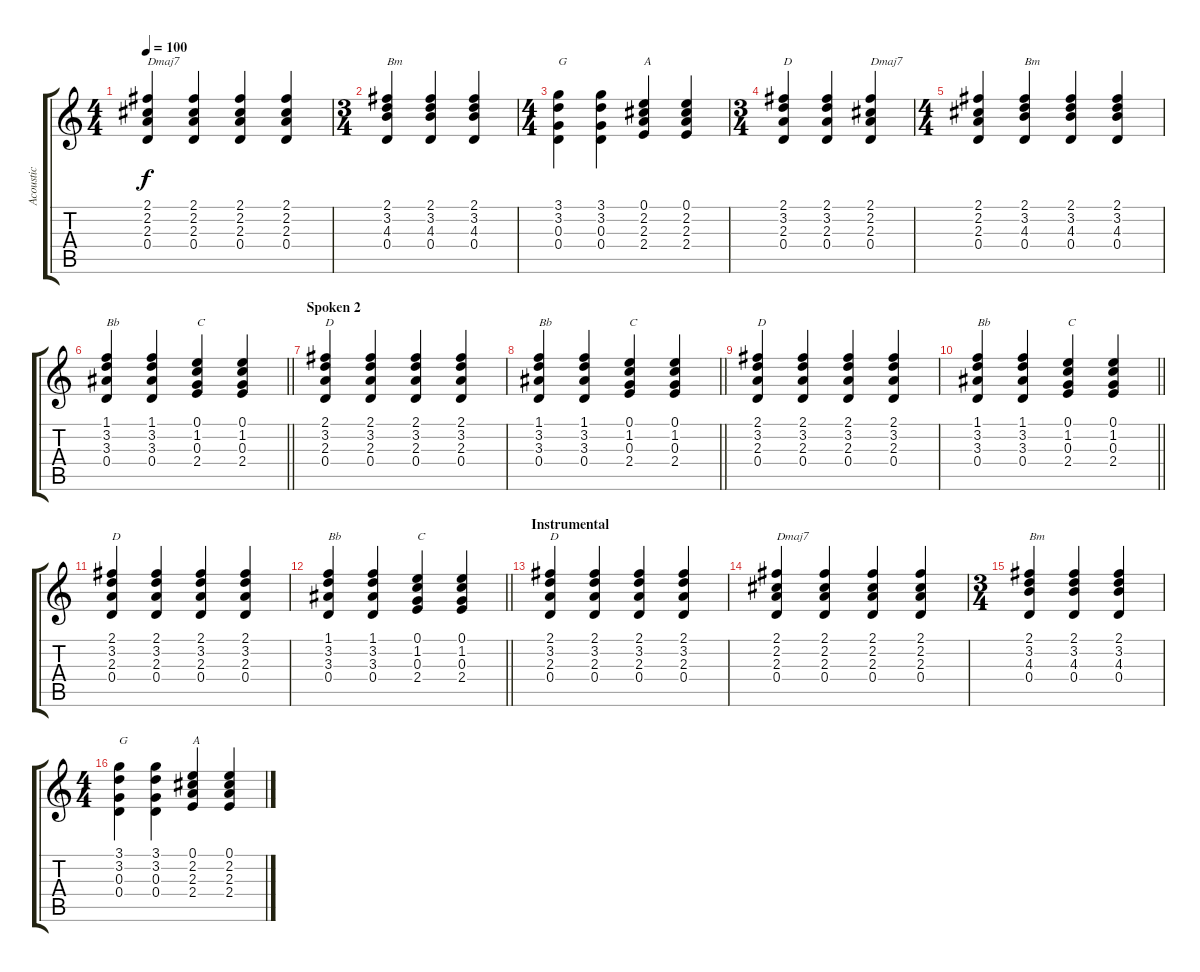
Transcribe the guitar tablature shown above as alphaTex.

\track ("Acoustic" "Acoustic") {instrument acousticguitarsteel}
\staff {score tabs}
\tuning (E4 B3 G3 D3 A2 E2) {hide}
\ts (4 4)
\tempo 100
\clef g2
\ks c
(2.1 2.2 2.3 0.4).4{txt "Dmaj7" dy f} (2.1 2.2 2.3 0.4).4 (2.1 2.2 2.3 0.4).4 (2.1 2.2 2.3 0.4).4 |
\ts (3 4)
(2.1 3.2 4.3 0.4).4{txt "Bm"} (2.1 3.2 4.3 0.4).4 (2.1 3.2 4.3 0.4).4 |
\ts (4 4)
(3.1 3.2 0.3 0.4).4{txt "G"} (3.1 3.2 0.3 0.4).4 (0.1 2.2 2.3 2.4).4{txt "A"} (0.1 2.2 2.3 2.4).4 |
\ts (3 4)
(2.1 3.2 2.3 0.4).4{txt "D"} (2.1 3.2 2.3 0.4).4 (2.1 2.2 2.3 0.4).4{txt "Dmaj7"} |
\ts (4 4)
(2.1 2.2 2.3 0.4).4 (2.1 3.2 4.3 0.4).4{txt "Bm"} (2.1 3.2 4.3 0.4).4 (2.1 3.2 4.3 0.4).4 |
\barLineRight lightlight
(1.1 3.2 3.3 0.4).4{txt "Bb"} (1.1 3.2 3.3 0.4).4 (0.1 1.2 0.3 2.4).4{txt "C"} (0.1 1.2 0.3 2.4).4 |
\section ("" "Spoken 2")
(2.1 3.2 2.3 0.4).4{txt "D"} (2.1 3.2 2.3 0.4).4 (2.1 3.2 2.3 0.4).4 (2.1 3.2 2.3 0.4).4 |
\barLineRight lightlight
(1.1 3.2 3.3 0.4).4{txt "Bb"} (1.1 3.2 3.3 0.4).4 (0.1 1.2 0.3 2.4).4{txt "C"} (0.1 1.2 0.3 2.4).4 |
(2.1 3.2 2.3 0.4).4{txt "D"} (2.1 3.2 2.3 0.4).4 (2.1 3.2 2.3 0.4).4 (2.1 3.2 2.3 0.4).4 |
\barLineRight lightlight
(1.1 3.2 3.3 0.4).4{txt "Bb"} (1.1 3.2 3.3 0.4).4 (0.1 1.2 0.3 2.4).4{txt "C"} (0.1 1.2 0.3 2.4).4 |
(2.1 3.2 2.3 0.4).4{txt "D"} (2.1 3.2 2.3 0.4).4 (2.1 3.2 2.3 0.4).4 (2.1 3.2 2.3 0.4).4 |
\barLineRight lightlight
(1.1 3.2 3.3 0.4).4{txt "Bb"} (1.1 3.2 3.3 0.4).4 (0.1 1.2 0.3 2.4).4{txt "C"} (0.1 1.2 0.3 2.4).4 |
\section ("" "Instrumental")
(2.1 3.2 2.3 0.4).4{txt "D"} (2.1 3.2 2.3 0.4).4 (2.1 3.2 2.3 0.4).4 (2.1 3.2 2.3 0.4).4 |
(2.1 2.2 2.3 0.4).4{txt "Dmaj7"} (2.1 2.2 2.3 0.4).4 (2.1 2.2 2.3 0.4).4 (2.1 2.2 2.3 0.4).4 |
\ts (3 4)
(2.1 3.2 4.3 0.4).4{txt "Bm"} (2.1 3.2 4.3 0.4).4 (2.1 3.2 4.3 0.4).4 |
\ts (4 4)
(3.1 3.2 0.3 0.4).4{txt "G"} (3.1 3.2 0.3 0.4).4 (0.1 2.2 2.3 2.4).4{txt "A"} (0.1 2.2 2.3 2.4).4
